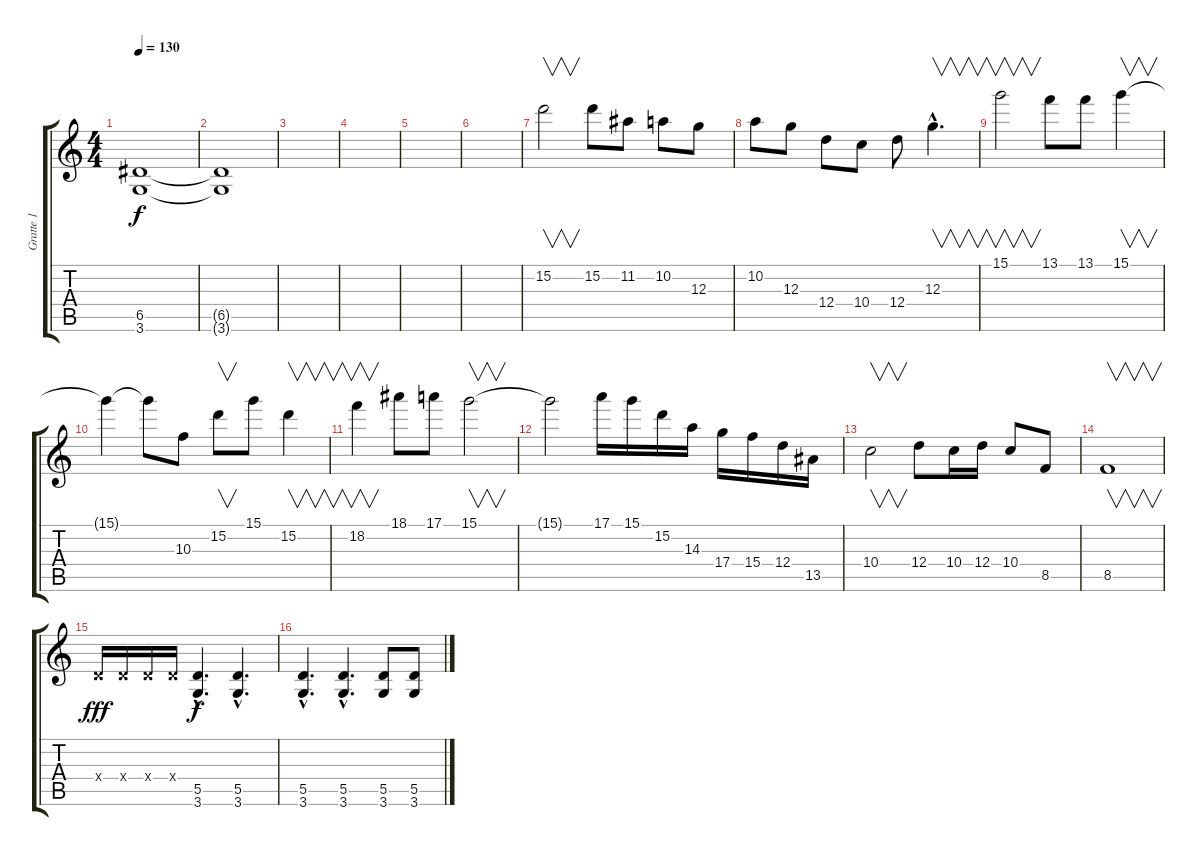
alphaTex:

\track ("Gratte 1" "Gratte 1") {instrument overdrivenguitar}
\staff {score tabs}
\tuning (E4 B3 G3 D3 A2 E2) {hide}
\ts (4 4)
\tempo 130
\clef g2
\ks c
(6.5{t} 3.6{t}).1{dy f} |
(6.5{t} 3.6{t}).1 |
|
|
|
|
15.2.2{v} 15.2.8 11.2.8 10.2.8 12.3.8 |
10.2.8 12.3.8 12.4.8 10.4.8 12.4.8 12.3{hac}.4{v d} |
15.1.2{v} 13.1.8 13.1.8 15.1.4{v} |
15.1{t}.4 15.1{t}.8 10.3.8 15.2.8{v} 15.1.8 15.2.4{v} |
18.2.4{v} 18.1.8 17.1.8 15.1.2{v} |
15.1{t}.2 17.1.16 15.1.16 15.2.16 14.3.16 17.4.16 15.4.16 12.4.16 13.5.16 |
10.4.2{v} 12.4.8 10.4.16 12.4.16 10.4.8 8.5.8 |
8.5.1{v} |
0.4{x}.16{dy fff} 0.4{x}.16 0.4{x}.16 0.4{x}.16 (5.5{hac} 3.6{hac}).4{d dy f} (5.5{hac} 3.6{hac}).4{d} |
(5.5{hac} 3.6{hac}).4{d} (5.5{hac} 3.6{hac}).4{d} (5.5 3.6).8 (5.5 3.6).8
